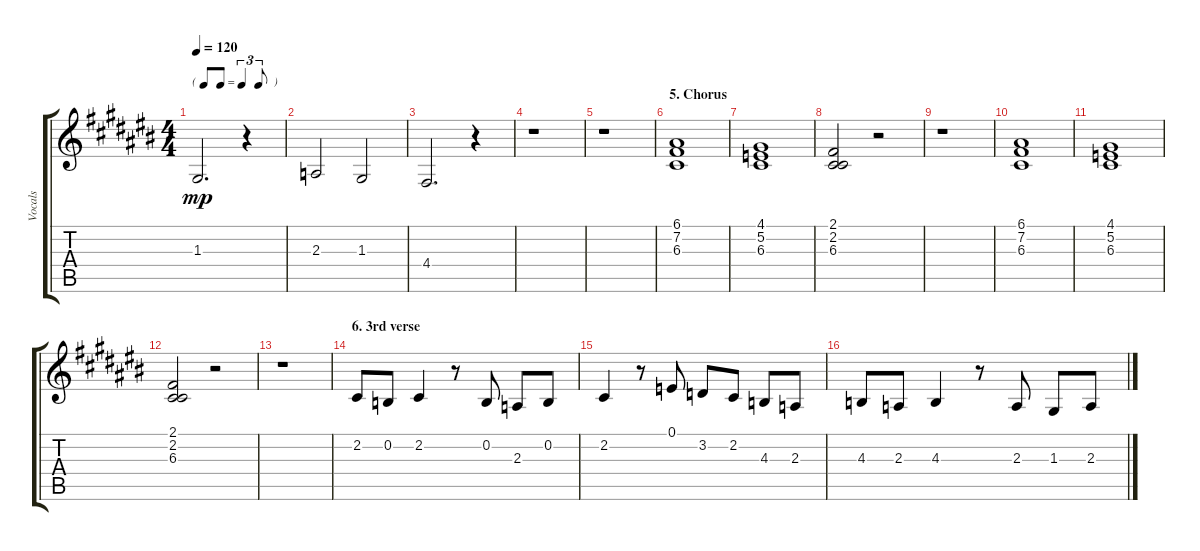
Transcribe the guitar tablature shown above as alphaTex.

\track ("Vocals" "Vocals") {mute instrument pad4choir}
\staff {score tabs}
\tuning (E4 B3 G3 D3 A2 E2) {hide}
\ts (4 4)
\tf triplet8th
\tempo 120
\clef g2
\ks c#
1.3.2{d dy mp} r.4 |
2.3.2 1.3.2 |
4.4.2{d} r.4 |
r.1 |
r.1 |
\section ("" "5. Chorus")
(6.1 7.2 6.3).1 |
(4.1 5.2 6.3).1 |
(2.1 2.2 6.3).2 r.2 |
r.1 |
(6.1 7.2 6.3).1 |
(4.1 5.2 6.3).1 |
(2.1 2.2 6.3).2 r.2 |
r.1 |
\section ("" "6. 3rd verse")
2.2.8 0.2.8 2.2.4 r.8 0.2.8 2.3.8 0.2.8 |
2.2.4 r.8 0.1.8 3.2.8 2.2.8 4.3.8 2.3.8 |
4.3.8 2.3.8 4.3.4 r.8 2.3.8 1.3.8 2.3.8
